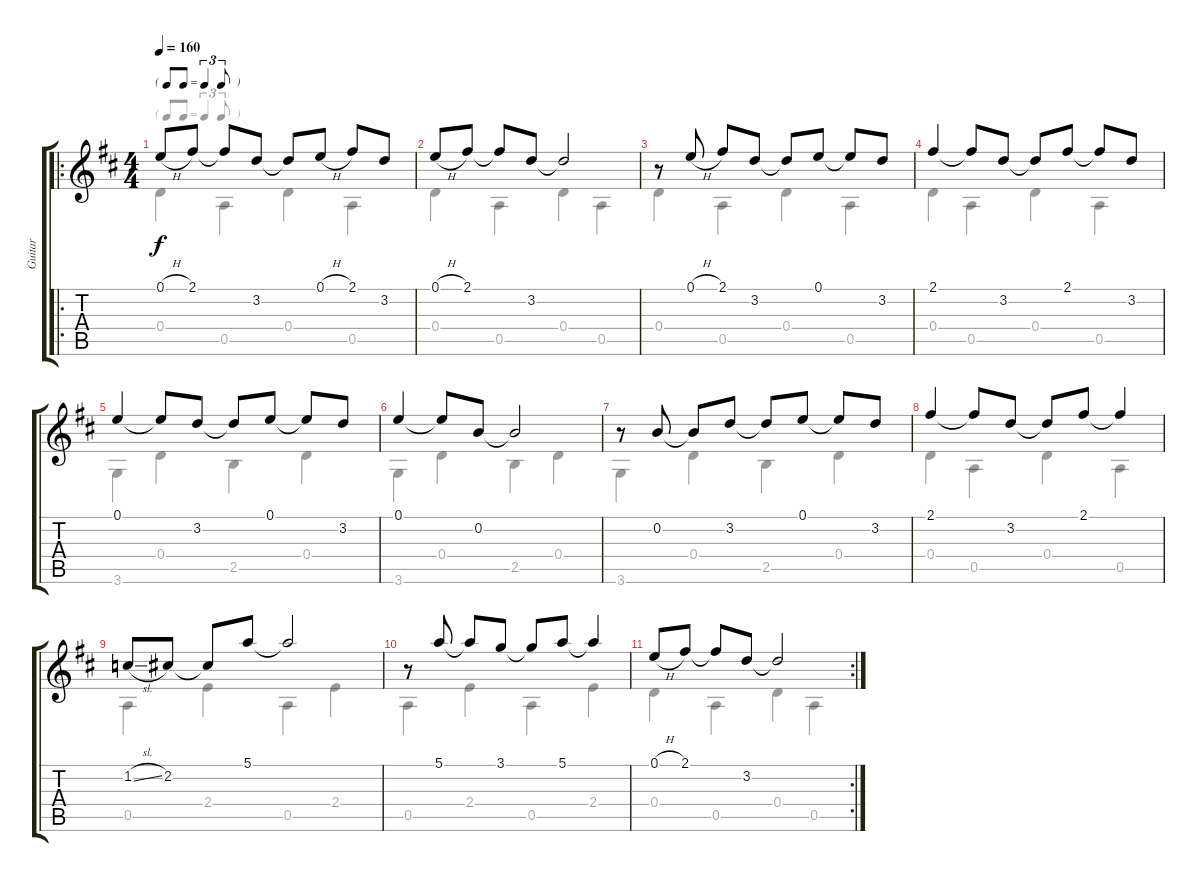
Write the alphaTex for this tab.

\track ("Guitar" "Guitar") {instrument acousticguitarnylon}
\staff {score tabs}
\tuning (E4 B3 G3 D3 A2 E2) {hide}
\voice
\ro
\ts (4 4)
\tf triplet8th
\tempo 160
\clef g2
\ks d
0.1{h}.8{dy f instrument acousticguitarnylon} 2.1.8 2.1{t}.8 3.2.8 3.2{t}.8 0.1{h}.8 2.1.8 3.2.8 |
0.1{h}.8 2.1.8 2.1{t}.8 3.2.8 3.2{t}.2 |
r.8 0.1{h}.8 2.1.8 3.2.8 3.2{t}.8 0.1.8 0.1{t}.8 3.2.8 |
2.1.4 2.1{t}.8 3.2.8 3.2{t}.8 2.1.8 2.1{t}.8 3.2.8 |
0.1.4 0.1{t}.8 3.2.8 3.2{t}.8 0.1.8 0.1{t}.8 3.2.8 |
0.1.4 0.1{t}.8 0.2.8 0.2{t}.2 |
r.8 0.2.8 0.2{t}.8 3.2.8 3.2{t}.8 0.1.8 0.1{t}.8 3.2.8 |
2.1.4 2.1{t}.8 3.2.8 3.2{t}.8 2.1.8 2.1{t}.4 |
1.2{sl}.8 2.2.8 2.2{t}.8 5.1.8 5.1{t}.2 |
r.8 5.1.8 5.1{t}.8 3.1.8 3.1{t}.8 5.1.8 5.1{t}.4 |
\rc 2
0.1{h}.8 2.1.8 2.1{t}.8 3.2.8 3.2{t}.2
\voice
\clef g2
\ottava regular
\simile none
\ks d
0.4.4{dy f} 0.5.4 0.4.4 0.5.4 |
0.4.4 0.5.4 0.4.4 0.5.4 |
0.4.4 0.5.4 0.4.4 0.5.4 |
0.4.4 0.5.4 0.4.4 0.5.4 |
3.6.4 0.4.4 2.5.4 0.4.4 |
3.6.4 0.4.4 2.5.4 0.4.4 |
3.6.4 0.4.4 2.5.4 0.4.4 |
0.4.4 0.5.4 0.4.4 0.5.4 |
0.5.4 2.4.4 0.5.4 2.4.4 |
0.5.4 2.4.4 0.5.4 2.4.4 |
0.4.4 0.5.4 0.4.4 0.5.4
